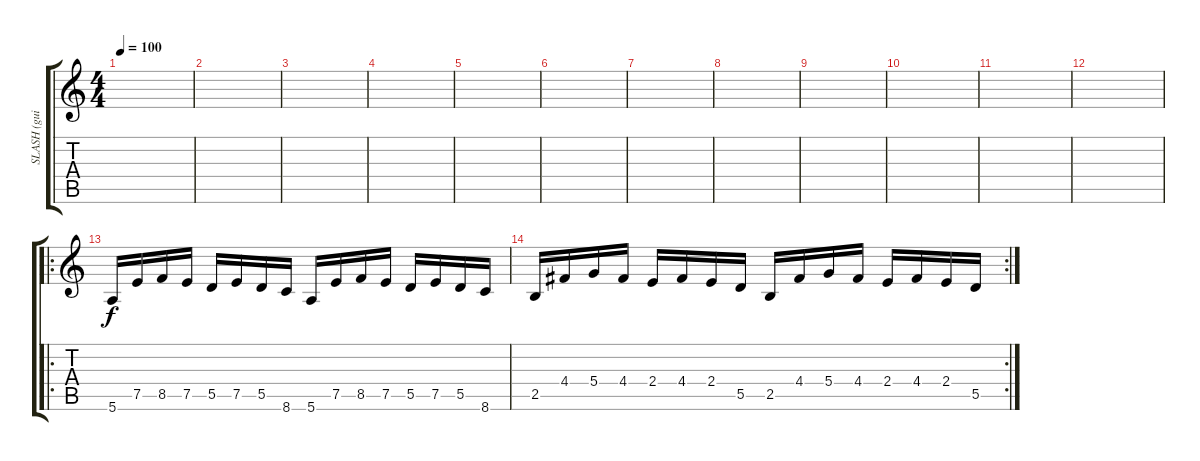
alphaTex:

\track ("SLASH (guitarra)" "SLASH (gui") {instrument acousticguitarsteel}
\staff {score tabs}
\tuning (E4 B3 G3 D3 A2 E2) {hide}
\ts (4 4)
\tempo 100
\clef g2
\ks c
|
|
|
|
|
|
|
|
|
|
|
|
\ro
5.6.16 7.5.16 8.5.16 7.5.16 5.5.16 7.5.16 5.5.16 8.6.16 5.6.16 7.5.16 8.5.16 7.5.16 5.5.16 7.5.16 5.5.16 8.6.16 |
\rc 2
2.5.16 4.4.16 5.4.16 4.4.16 2.4.16 4.4.16 2.4.16 5.5.16 2.5.16 4.4.16 5.4.16 4.4.16 2.4.16 4.4.16 2.4.16 5.5.16
